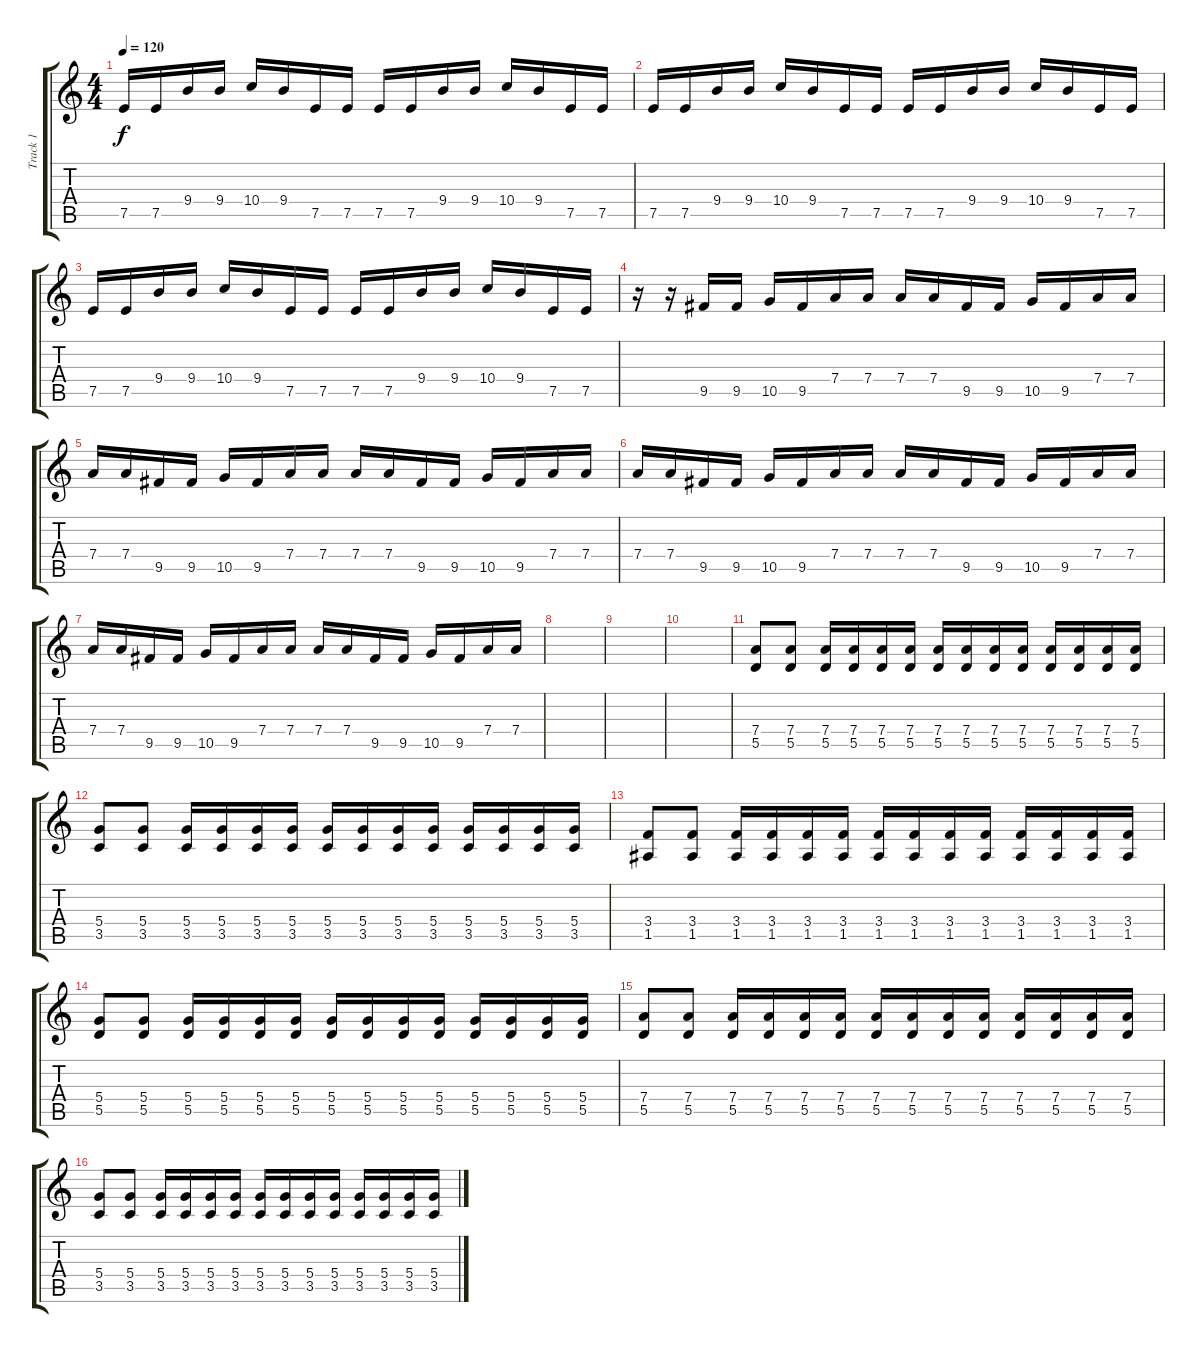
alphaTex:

\track ("Track 1" "Track 1") {instrument distortionguitar}
\staff {score tabs}
\tuning (E4 B3 G3 D3 A2 E2) {hide}
\ts (4 4)
\tempo 120
\clef g2
\ks c
7.5.16{dy f} 7.5.16 9.4.16 9.4.16 10.4.16 9.4.16 7.5.16 7.5.16 7.5.16 7.5.16 9.4.16 9.4.16 10.4.16 9.4.16 7.5.16 7.5.16 |
7.5.16 7.5.16 9.4.16 9.4.16 10.4.16 9.4.16 7.5.16 7.5.16 7.5.16 7.5.16 9.4.16 9.4.16 10.4.16 9.4.16 7.5.16 7.5.16 |
7.5.16 7.5.16 9.4.16 9.4.16 10.4.16 9.4.16 7.5.16 7.5.16 7.5.16 7.5.16 9.4.16 9.4.16 10.4.16 9.4.16 7.5.16 7.5.16 |
r.16 r.16 9.5.16 9.5.16 10.5.16 9.5.16 7.4.16 7.4.16 7.4.16 7.4.16 9.5.16 9.5.16 10.5.16 9.5.16 7.4.16 7.4.16 |
7.4.16 7.4.16 9.5.16 9.5.16 10.5.16 9.5.16 7.4.16 7.4.16 7.4.16 7.4.16 9.5.16 9.5.16 10.5.16 9.5.16 7.4.16 7.4.16 |
7.4.16 7.4.16 9.5.16 9.5.16 10.5.16 9.5.16 7.4.16 7.4.16 7.4.16 7.4.16 9.5.16 9.5.16 10.5.16 9.5.16 7.4.16 7.4.16 |
7.4.16 7.4.16 9.5.16 9.5.16 10.5.16 9.5.16 7.4.16 7.4.16 7.4.16 7.4.16 9.5.16 9.5.16 10.5.16 9.5.16 7.4.16 7.4.16 |
|
|
|
(7.4 5.5).8 (7.4 5.5).8 (7.4 5.5).16 (7.4 5.5).16 (7.4 5.5).16 (7.4 5.5).16 (7.4 5.5).16 (7.4 5.5).16 (7.4 5.5).16 (7.4 5.5).16 (7.4 5.5).16 (7.4 5.5).16 (7.4 5.5).16 (7.4 5.5).16 |
(5.4 3.5).8 (5.4 3.5).8 (5.4 3.5).16 (5.4 3.5).16 (5.4 3.5).16 (5.4 3.5).16 (5.4 3.5).16 (5.4 3.5).16 (5.4 3.5).16 (5.4 3.5).16 (5.4 3.5).16 (5.4 3.5).16 (5.4 3.5).16 (5.4 3.5).16 |
(3.4 1.5).8 (3.4 1.5).8 (3.4 1.5).16 (3.4 1.5).16 (3.4 1.5).16 (3.4 1.5).16 (3.4 1.5).16 (3.4 1.5).16 (3.4 1.5).16 (3.4 1.5).16 (3.4 1.5).16 (3.4 1.5).16 (3.4 1.5).16 (3.4 1.5).16 |
(5.4 5.5).8 (5.4 5.5).8 (5.4 5.5).16 (5.4 5.5).16 (5.4 5.5).16 (5.4 5.5).16 (5.4 5.5).16 (5.4 5.5).16 (5.4 5.5).16 (5.4 5.5).16 (5.4 5.5).16 (5.4 5.5).16 (5.4 5.5).16 (5.4 5.5).16 |
(7.4 5.5).8 (7.4 5.5).8 (7.4 5.5).16 (7.4 5.5).16 (7.4 5.5).16 (7.4 5.5).16 (7.4 5.5).16 (7.4 5.5).16 (7.4 5.5).16 (7.4 5.5).16 (7.4 5.5).16 (7.4 5.5).16 (7.4 5.5).16 (7.4 5.5).16 |
(5.4 3.5).8 (5.4 3.5).8 (5.4 3.5).16 (5.4 3.5).16 (5.4 3.5).16 (5.4 3.5).16 (5.4 3.5).16 (5.4 3.5).16 (5.4 3.5).16 (5.4 3.5).16 (5.4 3.5).16 (5.4 3.5).16 (5.4 3.5).16 (5.4 3.5).16
